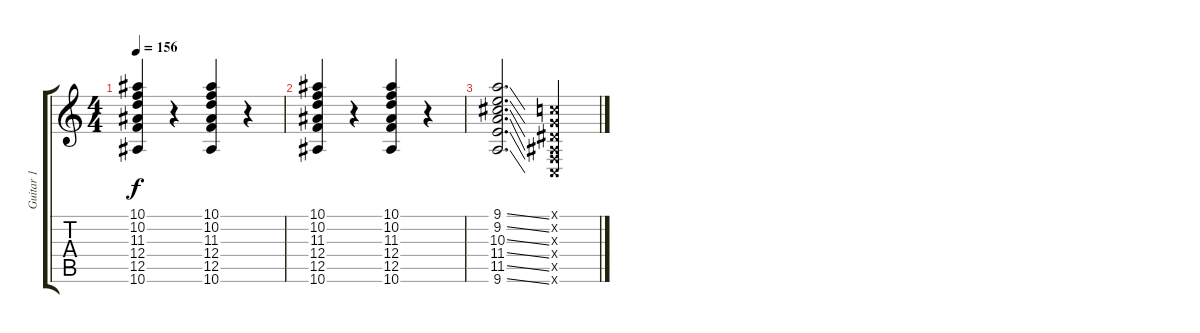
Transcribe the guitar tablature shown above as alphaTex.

\track ("Guitar 1" "Guitar 1") {instrument overdrivenguitar}
\staff {score tabs}
\tuning (C4 G3 Eb3 Bb2 F2 C2) {hide}
\ts (4 4)
\tempo 156
\clef g2
\ks c
(10.1 10.2 11.3 12.4 12.5 10.6).4{dy f} r.4 (10.1 10.2 11.3 12.4 12.5 10.6).4 r.4 |
(10.1 10.2 11.3 12.4 12.5 10.6).4 r.4 (10.1 10.2 11.3 12.4 12.5 10.6).4 r.4 |
(9.1{ss} 9.2{ss} 10.3{ss} 11.4{ss} 11.5{ss} 9.6{ss}).2{d} (0.1{x} 0.2{x} 0.3{x} 0.4{x} 0.5{x} 0.6{x}).4
